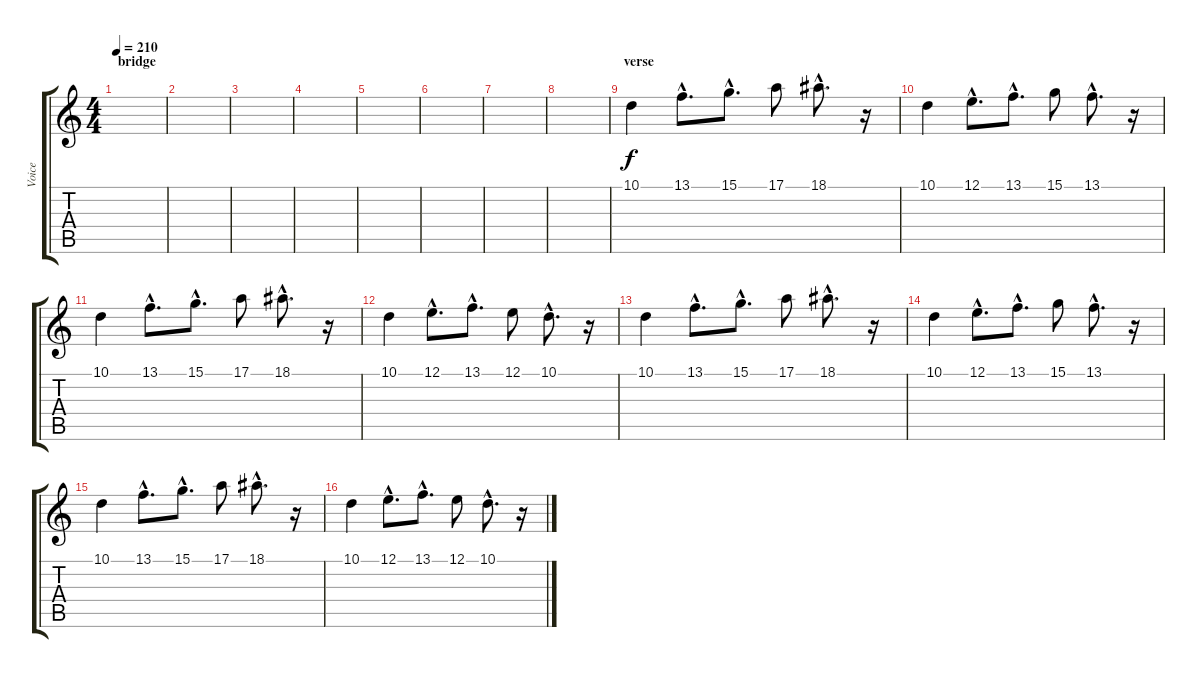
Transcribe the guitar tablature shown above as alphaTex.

\track ("Voice" "Voice") {instrument choiraahs}
\staff {score tabs}
\tuning (E4 B3 G3 D3 A2 E2) {hide}
\ts (4 4)
\section ("" "bridge")
\tempo 210
\clef g2
\ks c
|
|
|
|
|
|
|
|
\section ("" "verse")
10.1.4 13.1{hac}.8{d} 15.1{hac}.8{d} 17.1.8 18.1{hac}.8{d} r.16 |
10.1.4 12.1{hac}.8{d} 13.1{hac}.8{d} 15.1.8 13.1{hac}.8{d} r.16 |
10.1.4 13.1{hac}.8{d} 15.1{hac}.8{d} 17.1.8 18.1{hac}.8{d} r.16 |
10.1.4 12.1{hac}.8{d} 13.1{hac}.8{d} 12.1.8 10.1{hac}.8{d} r.16 |
10.1.4 13.1{hac}.8{d} 15.1{hac}.8{d} 17.1.8 18.1{hac}.8{d} r.16 |
10.1.4 12.1{hac}.8{d} 13.1{hac}.8{d} 15.1.8 13.1{hac}.8{d} r.16 |
10.1.4 13.1{hac}.8{d} 15.1{hac}.8{d} 17.1.8 18.1{hac}.8{d} r.16 |
10.1.4 12.1{hac}.8{d} 13.1{hac}.8{d} 12.1.8 10.1{hac}.8{d} r.16
